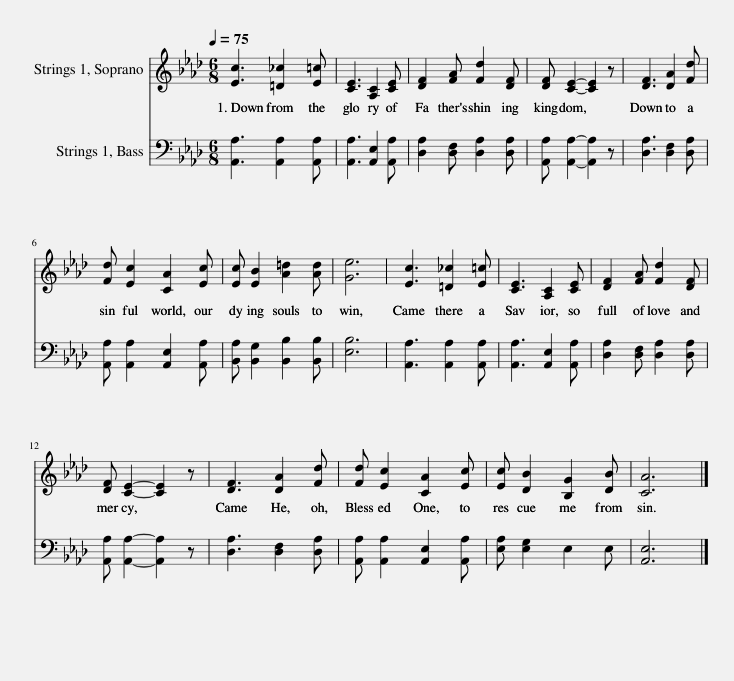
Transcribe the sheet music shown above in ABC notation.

X:1
%%score 1 2
L:1/8
Q:1/4=75
M:6/8
I:linebreak $
K:Ab
V:1 treble
V:2 bass
V:1
 [Ec]3 [=D_c]2 [E=c] | [CE]3 [A,C]2 [CE] | [DF]2 [FA] [Fd]2 [DF] | [DF] [CE]2- [CE]2 z | [DF]3 [DA]2 [Fd] |$ %5
 [Fd] [Ec]2 [CA]2 [Ec] | [Ec] [EB]2 [A=d]2 [Ad] | [Ge]6 | [Ec]3 [=D_c]2 [E=c] | [CE]3 [A,C]2 [CE] | %10
 [DF]2 [FA] [Fd]2 [DF] |$ [DF] [CE]2- [CE]2 z | [DF]3 [DA]2 [Fd] | [Fd] [Ec]2 [CA]2 [Ec] | [Ec] [DB]2 [B,G]2 [DB] | %15
 [CA]6 |] %16
V:2
 [A,,A,]3 [A,,A,]2 [A,,A,] | [A,,A,]3 [A,,E,]2 [A,,A,] | [D,A,]2 [D,F,] [D,A,]2 [D,A,] | [A,,A,] [A,,A,]2- [A,,A,]2 z | [D,A,]3 [D,F,]2 [D,A,] |$ %5
 [A,,A,] [A,,A,]2 [A,,E,]2 [A,,A,] | [B,,A,] [B,,G,]2 [B,,B,]2 [B,,B,] | [E,B,]6 | [A,,A,]3 [A,,A,]2 [A,,A,] | [A,,A,]3 [A,,E,]2 [A,,A,] | %10
 [D,A,]2 [D,F,] [D,A,]2 [D,A,] |$ [A,,A,] [A,,A,]2- [A,,A,]2 z | [D,A,]3 [D,F,]2 [D,A,] | [A,,A,] [A,,A,]2 [A,,E,]2 [A,,A,] | [E,A,] [E,G,]2 E,2 E, | %15
 [A,,E,]6 |] %16
